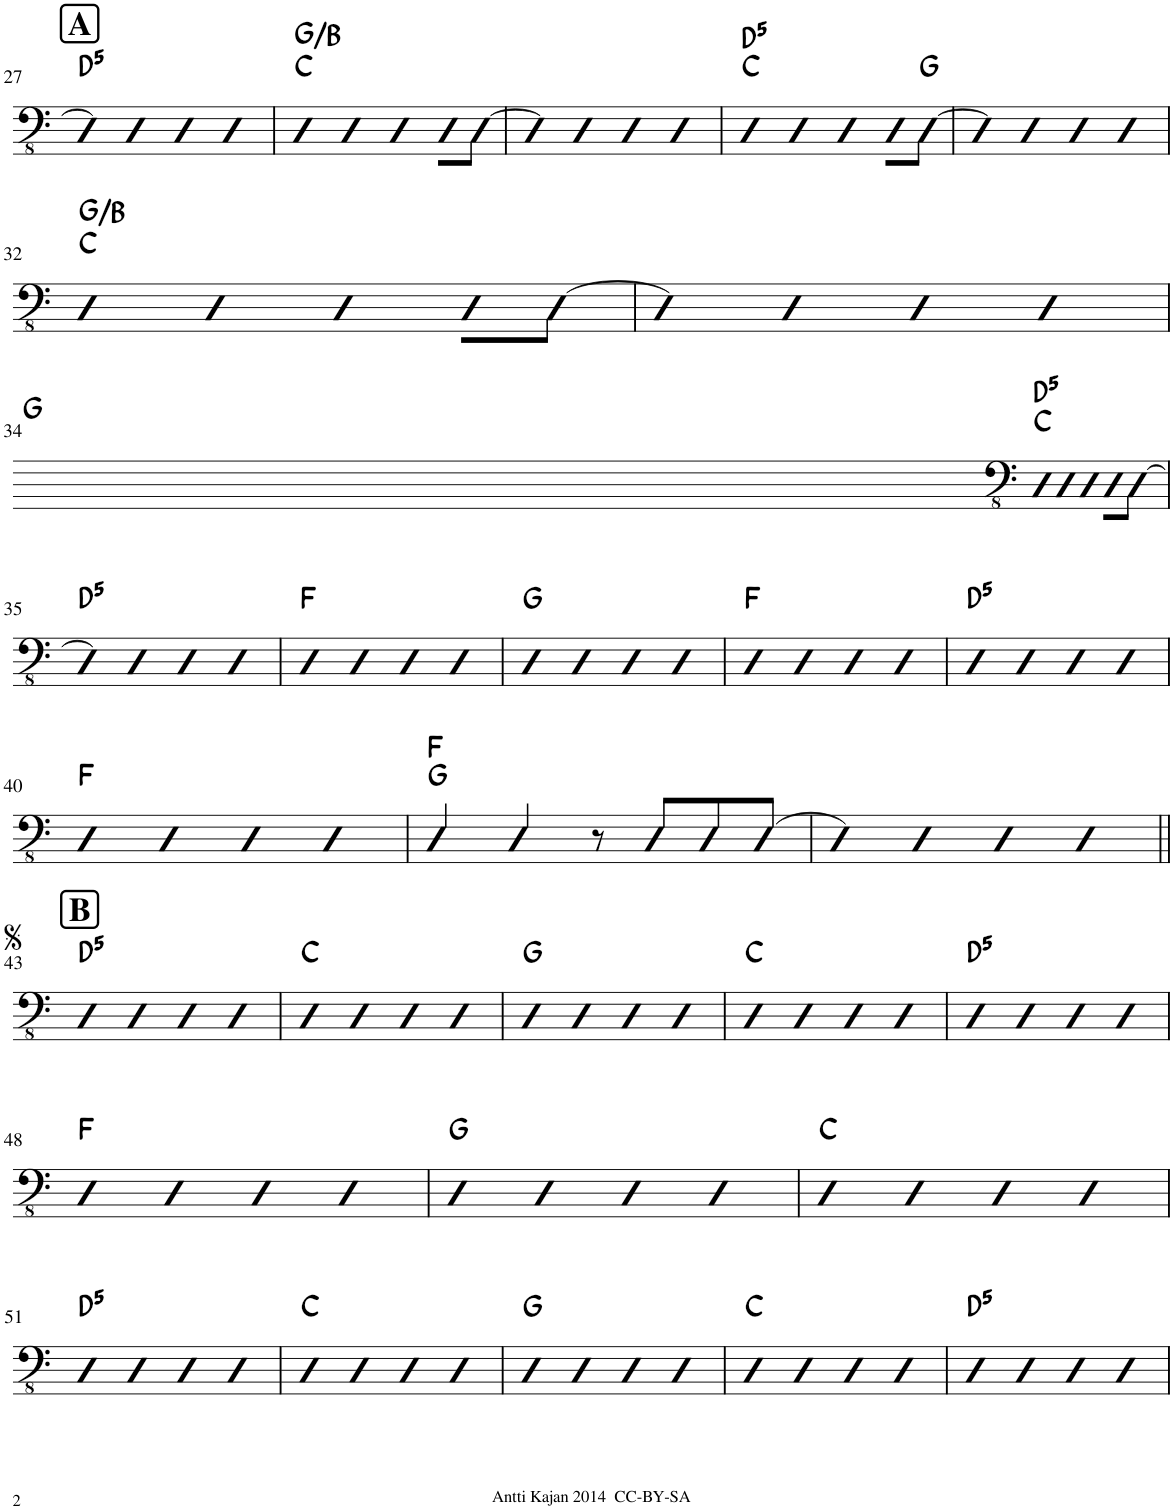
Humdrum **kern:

**kern	**harte
*part1	*part1
*staff1	*
*I"Fretless Electric Bass	*
!!LO:PB:g=z
*clefFv4	*
*k[]	*
*M4/4	*
=27	=27
!LO:TX:a:B:t=A	!LO:H:kt=5
4DD]	D:(1,5)
4DD	.
4DD	.
4DD	.
=28	=28
4DD	C:maj G:maj/3
4DD	.
4DD	.
8DDL	.
[8DD\J	.
=29	=29
4DD]	.
4DD	.
4DD	.
4DD	.
=30	=30
!	!LO:H:n=2:kt=5
4DD	C:maj D:(1,5)
4DD	.
4DD	.
8DDL	.
[8DD\J	G:maj
=31	=31
4DD]	.
4DD	.
4DD	.
4DD	.
!!LO:LB:g=z
=32	=32
4DD	C:maj G:maj/3
4DD	.
4DD	.
8DDL	.
[8DD\J	.
=33	=33
4DD]	.
4DD	.
4DD	.
4DD	.
!!LO:LB:g=z
=34	=34
!	!LO:H:n=2:kt=5
4DD	C:maj D:(1,5)
4DD	.
4DD	.
8DDL	.
[8DD\J	.
!!LO:LB:g=z
=35	=35
!	!LO:H:kt=5
4DD]	D:(1,5)
4DD	.
4DD	.
4DD	.
=36	=36
4DD	F:maj
4DD	.
4DD	.
4DD	.
=37	=37
4DD	G:maj
4DD	.
4DD	.
4DD	.
=38	=38
4DD	F:maj
4DD	.
4DD	.
4DD	.
=39	=39
!	!LO:H:kt=5
4DD	D:(1,5)
4DD	.
4DD	.
4DD	.
!!LO:LB:g=z
=40	=40
4DD	F:maj
4DD	.
4DD	.
4DD	.
=41	=41
4DD/	G:maj F:maj
4DD/	.
8r	.
8DD/L	.
8DD/	.
[8DD/J	.
=42	=42
4DD]	.
4DD	.
4DD	.
4DD	.
!!LO:LB:g=z
=43||	=43||
!LO:TX:a:B:t=B	!LO:H:kt=5
4DD	D:(1,5)
4DD	.
4DD	.
4DD	.
=44	=44
4DD	C:maj
4DD	.
4DD	.
4DD	.
=45	=45
4DD	G:maj
4DD	.
4DD	.
4DD	.
=46	=46
4DD	C:maj
4DD	.
4DD	.
4DD	.
=47	=47
!	!LO:H:kt=5
4DD	D:(1,5)
4DD	.
4DD	.
4DD	.
!!LO:LB:g=z
=48	=48
4DD	F:maj
4DD	.
4DD	.
4DD	.
=49	=49
4DD	G:maj
4DD	.
4DD	.
4DD	.
=50	=50
4DD	C:maj
4DD	.
4DD	.
4DD	.
!!LO:LB:g=z
=51	=51
!	!LO:H:kt=5
4DD	D:(1,5)
4DD	.
4DD	.
4DD	.
=52	=52
4DD	C:maj
4DD	.
4DD	.
4DD	.
=53	=53
4DD	G:maj
4DD	.
4DD	.
4DD	.
=54	=54
4DD	C:maj
4DD	.
4DD	.
4DD	.
=55	=55
!	!LO:H:kt=5
4DD	D:(1,5)
4DD	.
4DD	.
4DD	.
=	=
*-	*-
